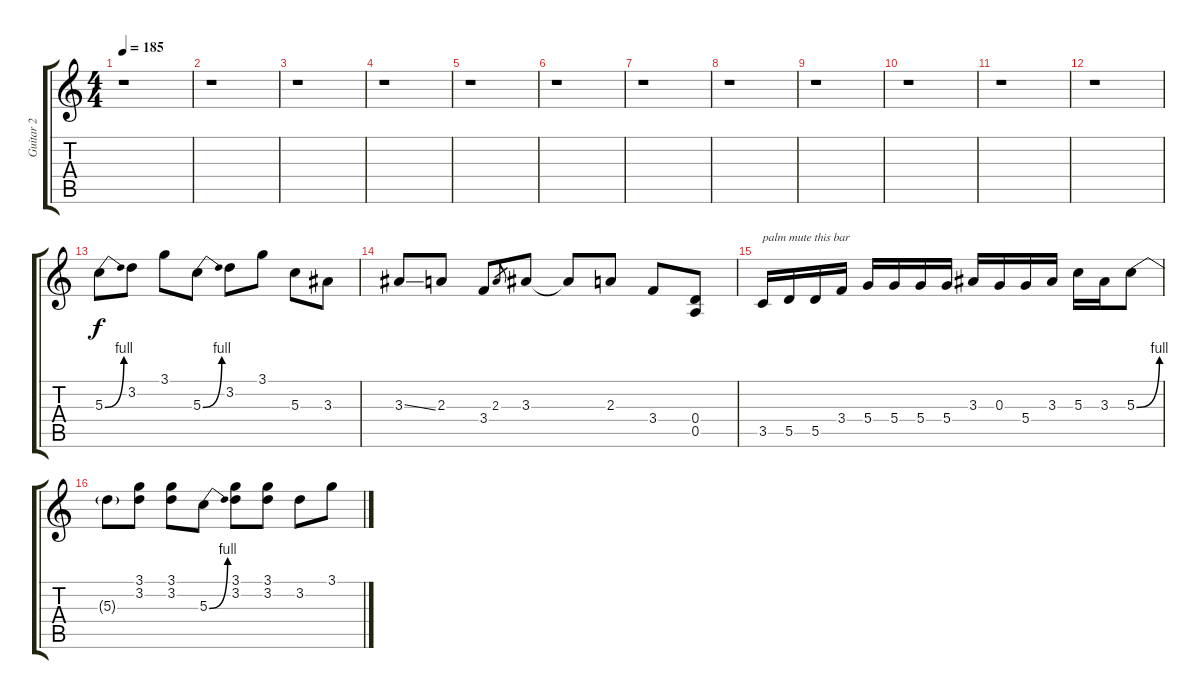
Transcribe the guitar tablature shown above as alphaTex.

\track ("Guitar 2" "Guitar 2") {instrument overdrivenguitar}
\staff {score tabs}
\tuning (E4 B3 G3 D3 A2 E2) {hide}
\ts (4 4)
\tempo 185
\clef g2
\ks c
r.1{dy f} |
r.1 |
r.1 |
r.1 |
r.1 |
r.1 |
r.1 |
r.1 |
r.1 |
r.1 |
r.1 |
r.1 |
5.3{be (bend 0 0 60 4)}.8 3.2.8 3.1.8 5.3{be (bend 0 0 60 4)}.8 3.2.8 3.1.8 5.3.8 3.3.8 |
3.3{ss}.8 2.3.8 3.4.8 2.3.8{gr} 3.3.8 3.3{t}.8 2.3.8 3.4.8 (0.4 0.5).8 |
3.5.16{txt "palm mute this bar"} 5.5.16 5.5.16 3.4.16 5.4.16 5.4.16 5.4.16 5.4.16 3.3.16 0.3.16 5.4.16 3.3.16 5.3.16 3.3.16 5.3{be (bend 0 0 60 4)}.8 |
5.3{t}.8 (3.1 3.2).8 (3.1 3.2).8 5.3{be (bend 0 0 60 4)}.8 (3.1 3.2).8 (3.1 3.2).8 3.2.8 3.1.8
